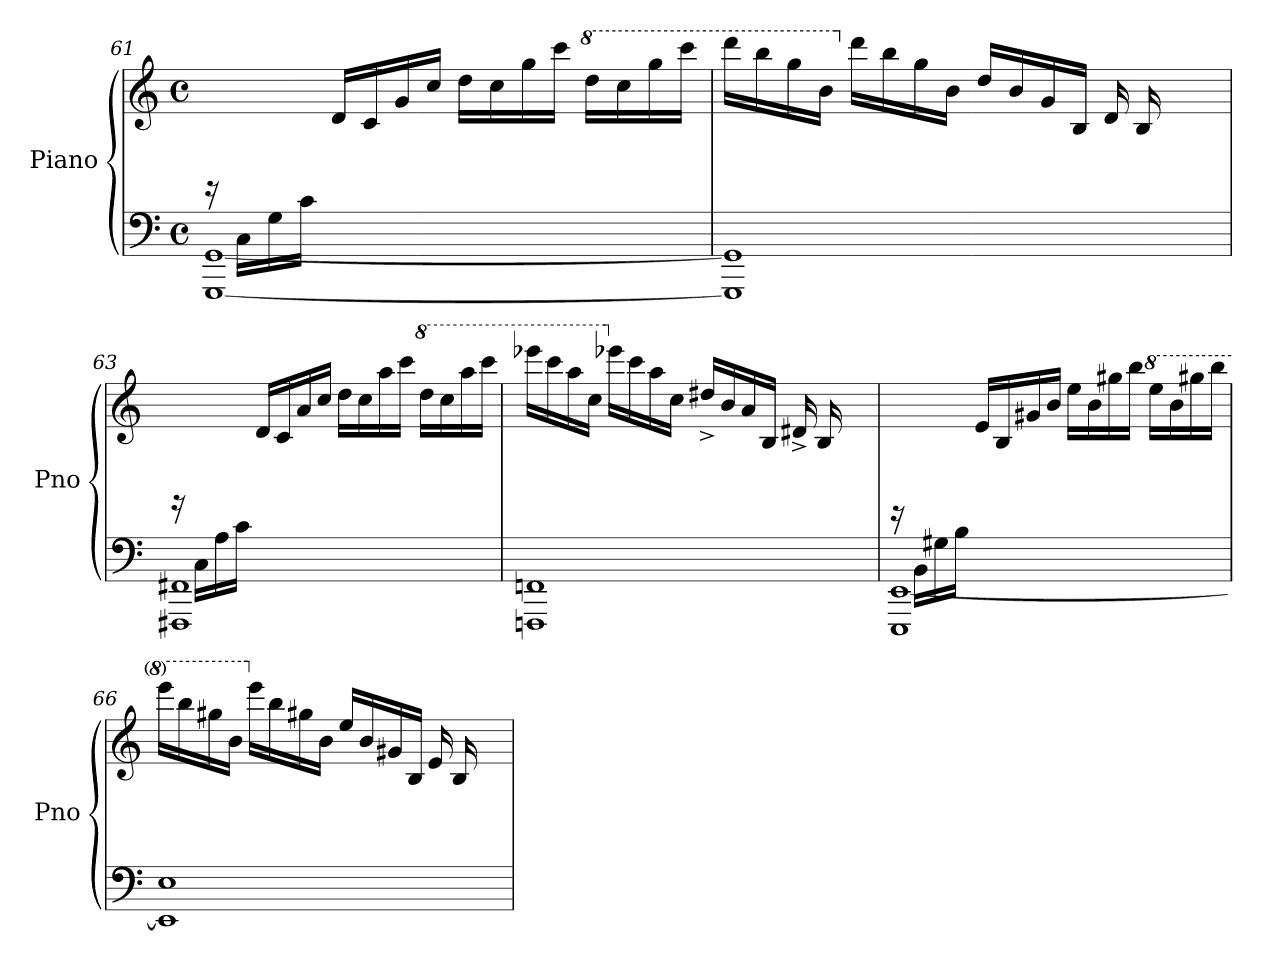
**kern	**kern
*part1	*part1
*staff2	*staff1
*I"Piano	*
*I'Pno	*
*clefF4	*clefG2
*k[]	*k[]
*M4/4	*M4/4
*met(c)	*met(c)
=61	=61
*^	*
16ryy	[1GGG [1GG	16rEE
16C\LL	.	8.ryy
16G\	.	.
16c\JJ	.	.
2.ryy	.	16d/LL
.	.	16c/
.	.	16g/
.	.	16cc/JJ
.	.	16dd\LL
.	.	16cc\
.	.	16gg\
.	.	16ccc\JJ
*	*	*8va
.	.	16ddd\LL
.	.	16ccc\
.	.	16ggg\
.	.	16cccc\JJ
!!LO:PB:g=z
=62	=62	=62
2..ryy	1GGG] 1GG]	16dddd\LL
.	.	16bbb\
.	.	16ggg\
.	.	16bb\JJ
*	*	*X8va
.	.	16ddd\LL
.	.	16bb\
.	.	16gg\
.	.	16b\JJ
.	.	16dd/LL
.	.	16b/
.	.	16g/
.	.	16B/JJ
.	.	16d/LL
.	.	16B/
16G/	.	8ryy
16BB/JJ	.	.
=63	=63	=63
16ryy	1FFF#X 1FF#X	16rEE
16C\LL	.	8.ryy
16A\	.	.
16c\JJ	.	.
2.ryy	.	16d/LL
.	.	16c/
.	.	16a/
.	.	16cc/JJ
.	.	16dd\LL
.	.	16cc\
.	.	16aa\
.	.	16ccc\JJ
*	*	*8va
.	.	16ddd\LL
.	.	16ccc\
.	.	16aaa\
.	.	16cccc\JJ
=64	=64	=64
2..ryy	1FFFn 1FFn	16eeee-X\LL
.	.	16cccc\
.	.	16aaa\
.	.	16ccc\JJ
*	*	*X8va
.	.	16eee-X\LL
.	.	16ccc\
.	.	16aa\
.	.	16cc\JJ
.	.	16dd#X^/LL
.	.	16b/
.	.	16a/
.	.	16B/JJ
.	.	16d#X^/LL
.	.	16B/
16A/	.	8ryy
16BB/JJ	.	.
!!LO:LB:g=z
=65	=65	=65
16ryy	1EEE [1EE	16rCC
16BB\LL	.	8.ryy
16G#X\	.	.
16B\JJ	.	.
2.ryy	.	16e/LL
.	.	16B/
.	.	16g#X/
.	.	16b/JJ
.	.	16ee\LL
.	.	16b\
.	.	16gg#X\
.	.	16bb\JJ
*	*	*8va
.	.	16eee\LL
.	.	16bb\
.	.	16ggg#X\
.	.	16bbb\JJ
=66	=66	=66
2..ryy	1EE] 1E	16eeee\LL
.	.	16bbb\
.	.	16ggg#X\
.	.	16bb\JJ
*	*	*X8va
.	.	16eee\LL
.	.	16bb\
.	.	16gg#X\
.	.	16b\JJ
.	.	16ee/LL
.	.	16b/
.	.	16g#X/
.	.	16B/JJ
.	.	16e/LL
.	.	16B/
16G#X/	.	8ryy
16BB/JJ	.	.
*v	*v	*
=	=
*-	*-
